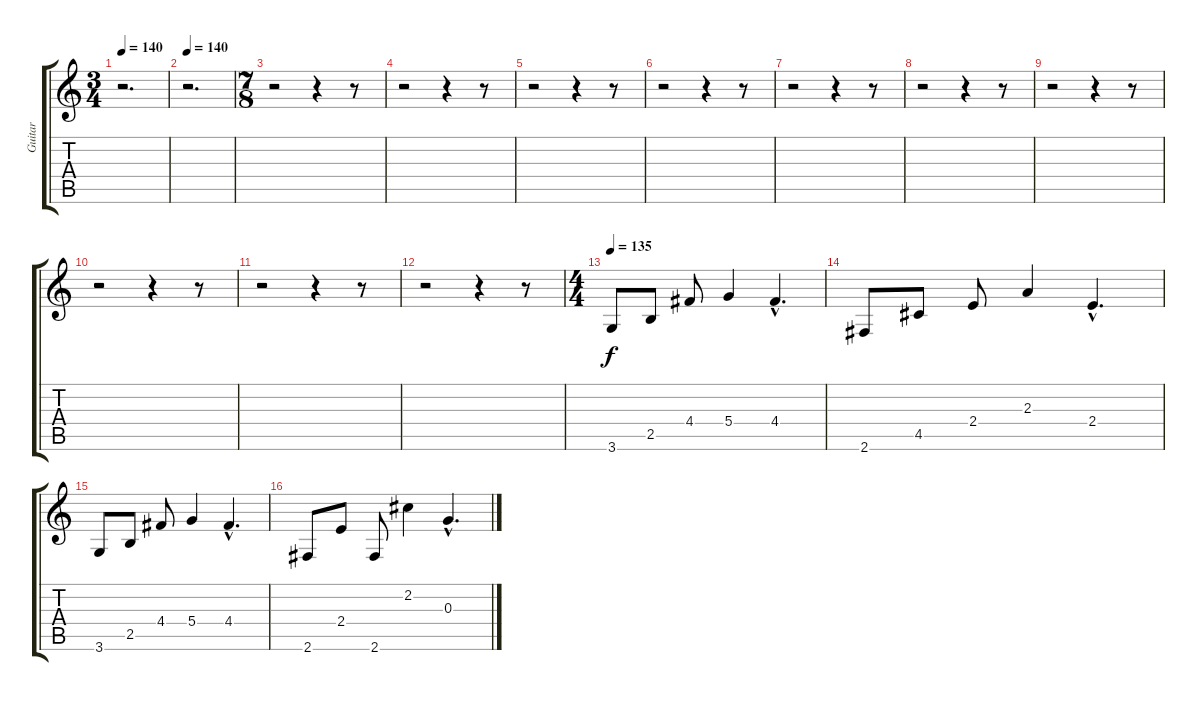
\track ("Guitar" "Guitar") {instrument electricguitarclean}
\staff {score tabs}
\tuning (E4 B3 G3 D3 A2 E2) {hide}
\ts (3 4)
\tempo 140
\clef g2
\ks c
r.2{d dy f instrument electricguitarclean} |
\tempo 140
r.2{d} |
\ts (7 8)
r.2 r.4 r.8 |
r.2 r.4 r.8 |
r.2 r.4 r.8 |
r.2 r.4 r.8 |
r.2 r.4 r.8 |
r.2 r.4 r.8 |
r.2 r.4 r.8 |
r.2 r.4 r.8 |
r.2 r.4 r.8 |
r.2 r.4 r.8 |
\ts (4 4)
\tempo 135
3.6.8 2.5.8 4.4.8 5.4.4 4.4{hac}.4{d} |
2.6.8 4.5.8 2.4.8 2.3.4 2.4{hac}.4{d} |
3.6.8 2.5.8 4.4.8 5.4.4 4.4{hac}.4{d} |
2.6.8 2.4.8 2.6.8 2.2.4 0.3{hac}.4{d}
